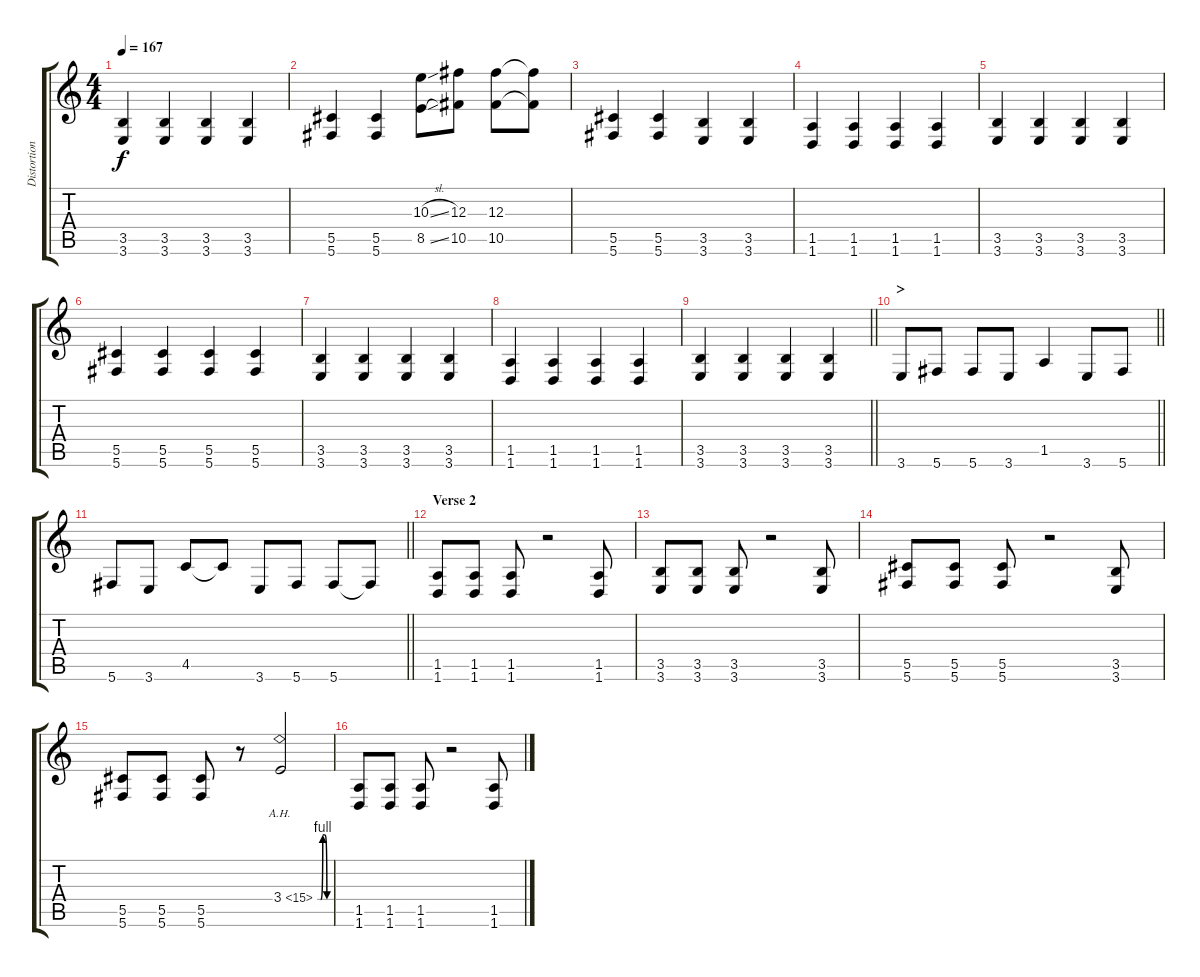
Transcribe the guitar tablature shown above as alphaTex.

\track ("Distortion Guitar [L]" "Distortion") {instrument distortionguitar}
\staff {score tabs}
\tuning (Eb4 Bb3 Gb3 Db3 Ab2 Db2) {hide}
\ts (4 4)
\tempo 167
\clef g2
\ks c
(3.5 3.6).4{dy f} (3.5 3.6).4 (3.5 3.6).4 (3.5 3.6).4 |
(5.5 5.6).4 (5.5 5.6).4 (10.3{sl} 8.5{sl}).8 (12.3 10.5).8 (12.3 10.5).8 (12.3{t} 10.5{t}).8 |
(5.5 5.6).4 (5.5 5.6).4 (3.5 3.6).4 (3.5 3.6).4 |
(1.5 1.6).4 (1.5 1.6).4 (1.5 1.6).4 (1.5 1.6).4 |
(3.5 3.6).4 (3.5 3.6).4 (3.5 3.6).4 (3.5 3.6).4 |
(5.5 5.6).4 (5.5 5.6).4 (5.5 5.6).4 (5.5 5.6).4 |
(3.5 3.6).4 (3.5 3.6).4 (3.5 3.6).4 (3.5 3.6).4 |
(1.5 1.6).4 (1.5 1.6).4 (1.5 1.6).4 (1.5 1.6).4 |
\barLineRight lightlight
(3.5 3.6).4 (3.5 3.6).4 (3.5 3.6).4 (3.5 3.6).4 |
\section ("" ">")
\barLineRight lightlight
3.6.8 5.6.8 5.6.8 3.6.8 1.5.4 3.6.8 5.6.8 |
\barLineRight lightlight
5.6.8 3.6.8 4.5.8 4.5{t}.8 3.6.8 5.6.8 5.6.8 5.6{t}.8 |
\section ("" "Verse 2")
(1.5 1.6).8 (1.5 1.6).8 (1.5 1.6).8 r.2 (1.5 1.6).8 |
(3.5 3.6).8 (3.5 3.6).8 (3.5 3.6).8 r.2 (3.5 3.6).8 |
(5.5 5.6).8 (5.5 5.6).8 (5.5 5.6).8 r.2 (3.5 3.6).8 |
(5.5 5.6).8 (5.5 5.6).8 (5.5 5.6).8 r.8 3.4{be (custom 0 0 15 0 25 4 35 4 45 0 60 0) ah 12}.2 |
(1.5 1.6).8 (1.5 1.6).8 (1.5 1.6).8 r.2 (1.5 1.6).8
